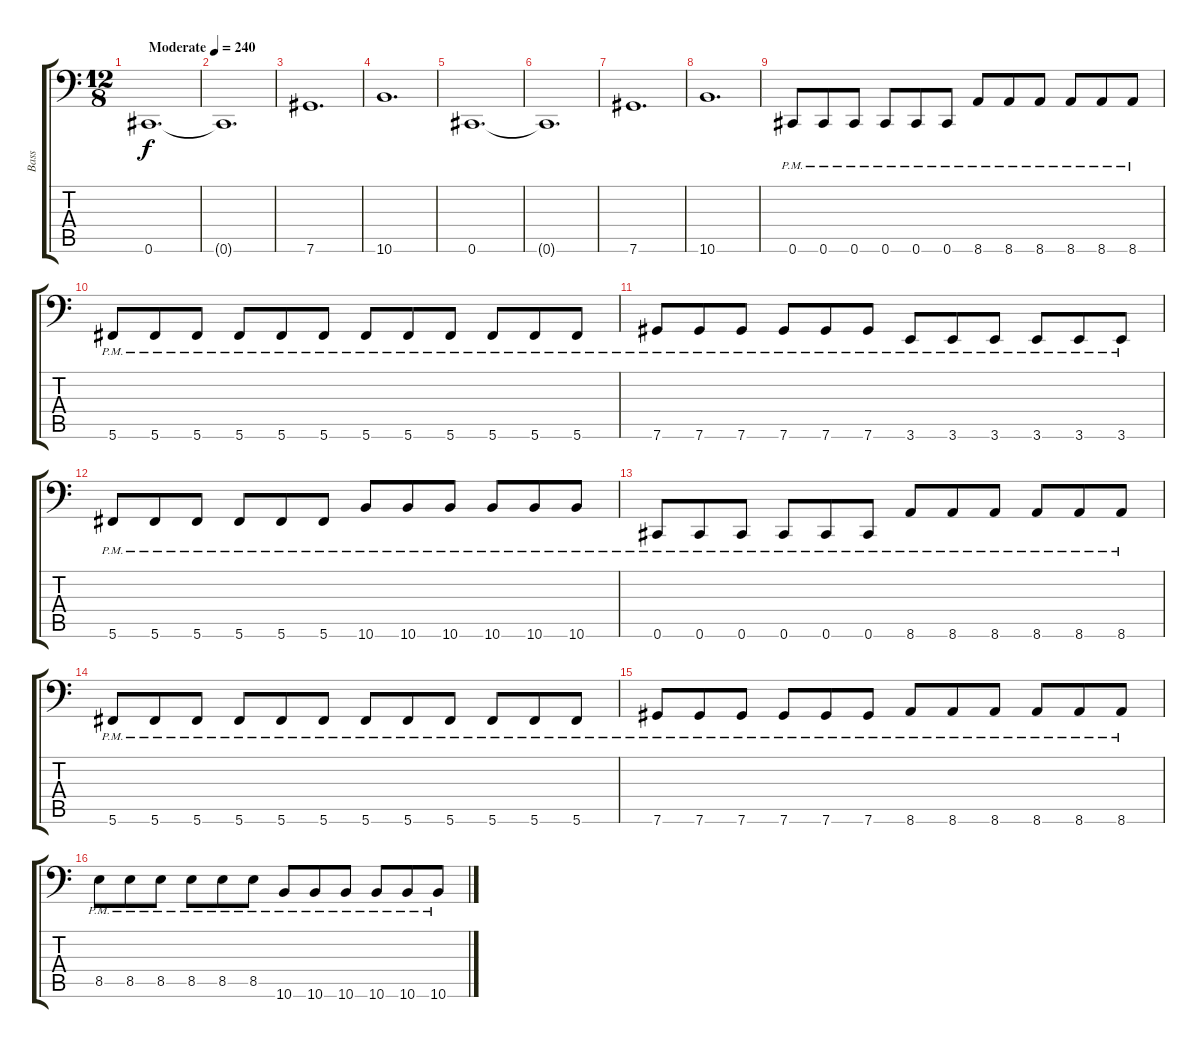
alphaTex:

\track ("Bass" "Bass") {instrument electricbasspick}
\staff {score tabs}
\tuning (Eb3 Bb2 Gb2 Db2 Ab1 Db1) {hide}
\ts (12 8)
\tempo (240 "Moderate")
\clef f4
\ks c
0.6.1{d dy f instrument electricbasspick} |
0.6{t}.1{d} |
7.6.1{d} |
10.6.1{d} |
0.6.1{d} |
0.6{t}.1{d} |
7.6.1{d} |
10.6.1{d} |
0.6{pm}.8 0.6{pm}.8 0.6{pm}.8 0.6{pm}.8 0.6{pm}.8 0.6{pm}.8 8.6{pm}.8 8.6{pm}.8 8.6{pm}.8 8.6{pm}.8 8.6{pm}.8 8.6{pm}.8 |
5.6{pm}.8 5.6{pm}.8 5.6{pm}.8 5.6{pm}.8 5.6{pm}.8 5.6{pm}.8 5.6{pm}.8 5.6{pm}.8 5.6{pm}.8 5.6{pm}.8 5.6{pm}.8 5.6{pm}.8 |
7.6{pm}.8 7.6{pm}.8 7.6{pm}.8 7.6{pm}.8 7.6{pm}.8 7.6{pm}.8 3.6{pm}.8 3.6{pm}.8 3.6{pm}.8 3.6{pm}.8 3.6{pm}.8 3.6{pm}.8 |
5.6{pm}.8 5.6{pm}.8 5.6{pm}.8 5.6{pm}.8 5.6{pm}.8 5.6{pm}.8 10.6{pm}.8 10.6{pm}.8 10.6{pm}.8 10.6{pm}.8 10.6{pm}.8 10.6{pm}.8 |
0.6{pm}.8 0.6{pm}.8 0.6{pm}.8 0.6{pm}.8 0.6{pm}.8 0.6{pm}.8 8.6{pm}.8 8.6{pm}.8 8.6{pm}.8 8.6{pm}.8 8.6{pm}.8 8.6{pm}.8 |
5.6{pm}.8 5.6{pm}.8 5.6{pm}.8 5.6{pm}.8 5.6{pm}.8 5.6{pm}.8 5.6{pm}.8 5.6{pm}.8 5.6{pm}.8 5.6{pm}.8 5.6{pm}.8 5.6{pm}.8 |
7.6{pm}.8 7.6{pm}.8 7.6{pm}.8 7.6{pm}.8 7.6{pm}.8 7.6{pm}.8 8.6{pm}.8 8.6{pm}.8 8.6{pm}.8 8.6{pm}.8 8.6{pm}.8 8.6{pm}.8 |
8.5{pm}.8 8.5{pm}.8 8.5{pm}.8 8.5{pm}.8 8.5{pm}.8 8.5{pm}.8 10.6{pm}.8 10.6{pm}.8 10.6{pm}.8 10.6{pm}.8 10.6{pm}.8 10.6{pm}.8
